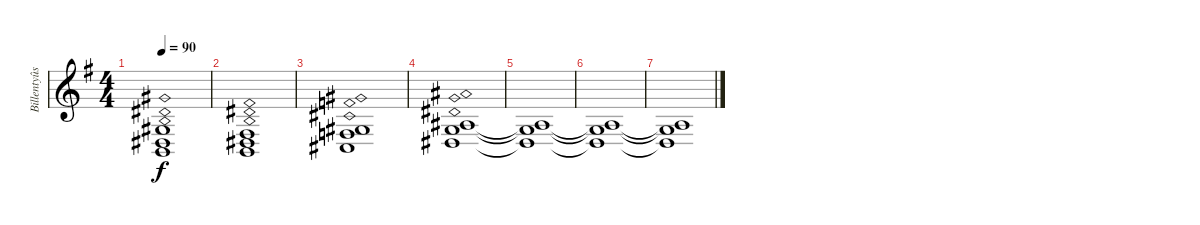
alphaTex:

\track ("Billentyûs (Mats Olausson)" "Billentyûs") {instrument pad1newage}
\staff {score}
\tuning (E4 B3 G3 D3 A2 E2) {hide}
\ts (4 4)
\tempo 90
\clef g2
\ks g
(1.3{ph 12} 1.4{ph 12} 2.5{ph 12}).1{dy f} |
(4.4{ph 12} 6.5{ph 12} 7.6{ph 12}).1 |
(1.3{ph 12} 3.4{ph 12} 4.5{ph 12}).1 |
(3.3{ph 12} 5.4{ph 12} 6.5{ph 12}).1 |
(3.3{t} 5.4{t} 6.5{t}).1 |
(3.3{t} 5.4{t} 6.5{t}).1 |
(3.3{t} 5.4{t} 6.5{t}).1
